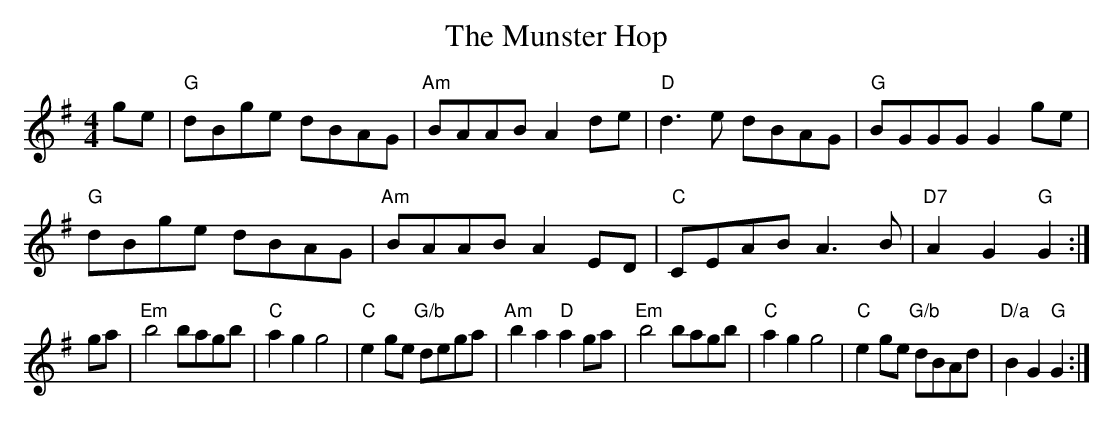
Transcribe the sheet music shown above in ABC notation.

X:1
T:Munster Hop, The
M:4/4
L:1/4
K:G
g/2e/2|"G"d/2B/2g/2e/2 d/2B/2A/2G/2|"Am"B/2A/2A/2B/2 Ad/2e/2|\
"D"d3/2e/2 d/2B/2A/2G/2|"G"B/2G/2G/2G/2 Gg/2e/2|
"G"d/2B/2g/2e/2 d/2B/2A/2G/2|"Am"B/2A/2A/2B/2 AE/2D/2|"C"C/2E/2A/2B/2 A3/2B/2|\
"D7"AG "G"G:|
g/2a/2|"Em"b2 b/2a/2g/2b/2|"C"ag g2|"C"eg/2e/2 "G/b"d/2e/2g/2a/2|\
"Am"ba "D"ag/2a/2|\
"Em"b2 b/2a/2g/2b/2|"C"ag g2|"C"eg/2e/2 "G/b"d/2B/2A/2d/2|"D/a"BG "G"G:|
